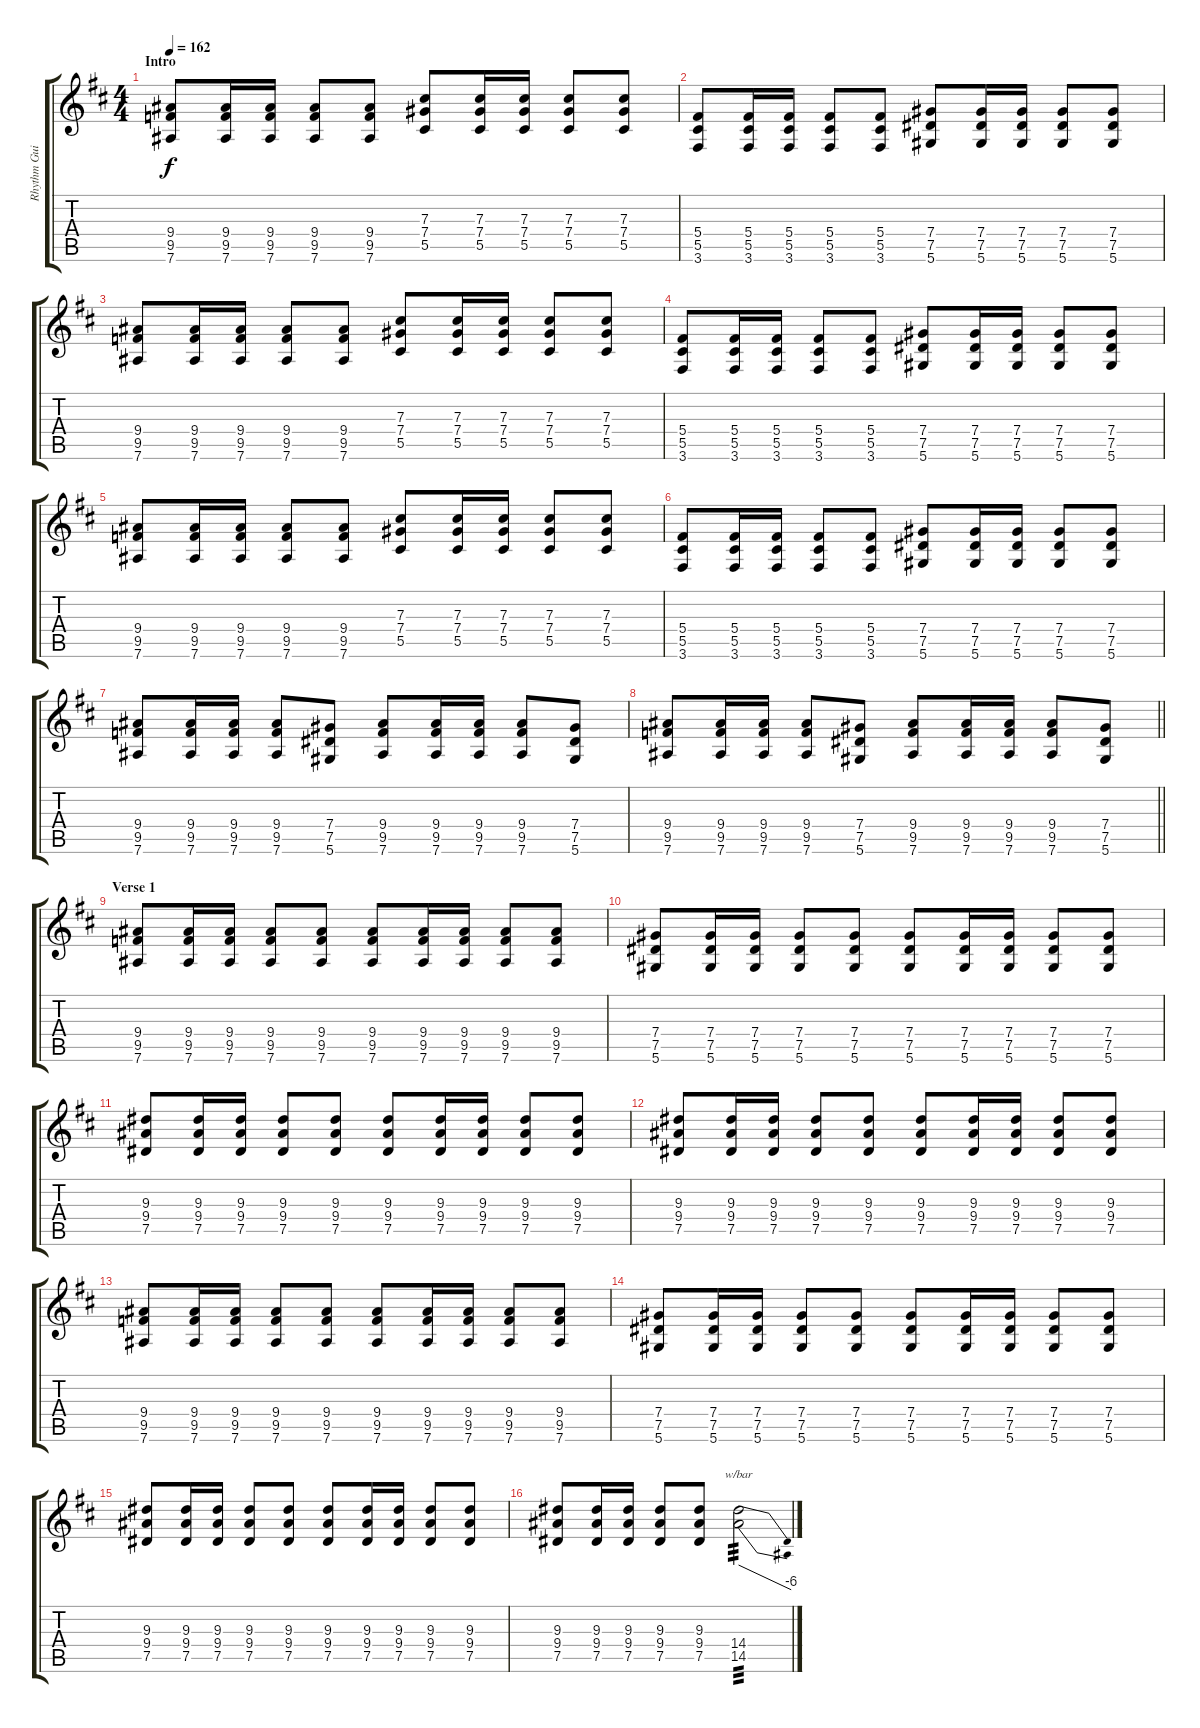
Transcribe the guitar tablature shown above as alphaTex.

\track ("Rhythm Guitar" "Rhythm Gui") {instrument distortionguitar}
\staff {score tabs}
\tuning (Eb4 Bb3 Gb3 Db3 Ab2 Eb2) {hide}
\ts (4 4)
\section ("" "Intro")
\tempo 162
\clef g2
\ks d
(9.4 9.5 7.6).8{dy f instrument distortionguitar} (9.4 9.5 7.6).16 (9.4 9.5 7.6).16 (9.4 9.5 7.6).8 (9.4 9.5 7.6).8 (7.3 7.4 5.5).8 (7.3 7.4 5.5).16 (7.3 7.4 5.5).16 (7.3 7.4 5.5).8 (7.3 7.4 5.5).8 |
(5.4 5.5 3.6).8 (5.4 5.5 3.6).16 (5.4 5.5 3.6).16 (5.4 5.5 3.6).8 (5.4 5.5 3.6).8 (7.4 7.5 5.6).8 (7.4 7.5 5.6).16 (7.4 7.5 5.6).16 (7.4 7.5 5.6).8 (7.4 7.5 5.6).8 |
(9.4 9.5 7.6).8 (9.4 9.5 7.6).16 (9.4 9.5 7.6).16 (9.4 9.5 7.6).8 (9.4 9.5 7.6).8 (7.3 7.4 5.5).8 (7.3 7.4 5.5).16 (7.3 7.4 5.5).16 (7.3 7.4 5.5).8 (7.3 7.4 5.5).8 |
(5.4 5.5 3.6).8 (5.4 5.5 3.6).16 (5.4 5.5 3.6).16 (5.4 5.5 3.6).8 (5.4 5.5 3.6).8 (7.4 7.5 5.6).8 (7.4 7.5 5.6).16 (7.4 7.5 5.6).16 (7.4 7.5 5.6).8 (7.4 7.5 5.6).8 |
(9.4 9.5 7.6).8 (9.4 9.5 7.6).16 (9.4 9.5 7.6).16 (9.4 9.5 7.6).8 (9.4 9.5 7.6).8 (7.3 7.4 5.5).8 (7.3 7.4 5.5).16 (7.3 7.4 5.5).16 (7.3 7.4 5.5).8 (7.3 7.4 5.5).8 |
(5.4 5.5 3.6).8 (5.4 5.5 3.6).16 (5.4 5.5 3.6).16 (5.4 5.5 3.6).8 (5.4 5.5 3.6).8 (7.4 7.5 5.6).8 (7.4 7.5 5.6).16 (7.4 7.5 5.6).16 (7.4 7.5 5.6).8 (7.4 7.5 5.6).8 |
(9.4 9.5 7.6).8 (9.4 9.5 7.6).16 (9.4 9.5 7.6).16 (9.4 9.5 7.6).8 (7.4 7.5 5.6).8 (9.4 9.5 7.6).8 (9.4 9.5 7.6).16 (9.4 9.5 7.6).16 (9.4 9.5 7.6).8 (7.4 7.5 5.6).8 |
\barLineRight lightlight
(9.4 9.5 7.6).8 (9.4 9.5 7.6).16 (9.4 9.5 7.6).16 (9.4 9.5 7.6).8 (7.4 7.5 5.6).8 (9.4 9.5 7.6).8 (9.4 9.5 7.6).16 (9.4 9.5 7.6).16 (9.4 9.5 7.6).8 (7.4 7.5 5.6).8 |
\section ("" "Verse 1")
(9.4 9.5 7.6).8 (9.4 9.5 7.6).16 (9.4 9.5 7.6).16 (9.4 9.5 7.6).8 (9.4 9.5 7.6).8 (9.4 9.5 7.6).8 (9.4 9.5 7.6).16 (9.4 9.5 7.6).16 (9.4 9.5 7.6).8 (9.4 9.5 7.6).8 |
(7.4 7.5 5.6).8 (7.4 7.5 5.6).16 (7.4 7.5 5.6).16 (7.4 7.5 5.6).8 (7.4 7.5 5.6).8 (7.4 7.5 5.6).8 (7.4 7.5 5.6).16 (7.4 7.5 5.6).16 (7.4 7.5 5.6).8 (7.4 7.5 5.6).8 |
(9.3 9.4 7.5).8 (9.3 9.4 7.5).16 (9.3 9.4 7.5).16 (9.3 9.4 7.5).8 (9.3 9.4 7.5).8 (9.3 9.4 7.5).8 (9.3 9.4 7.5).16 (9.3 9.4 7.5).16 (9.3 9.4 7.5).8 (9.3 9.4 7.5).8 |
(9.3 9.4 7.5).8 (9.3 9.4 7.5).16 (9.3 9.4 7.5).16 (9.3 9.4 7.5).8 (9.3 9.4 7.5).8 (9.3 9.4 7.5).8 (9.3 9.4 7.5).16 (9.3 9.4 7.5).16 (9.3 9.4 7.5).8 (9.3 9.4 7.5).8 |
(9.4 9.5 7.6).8 (9.4 9.5 7.6).16 (9.4 9.5 7.6).16 (9.4 9.5 7.6).8 (9.4 9.5 7.6).8 (9.4 9.5 7.6).8 (9.4 9.5 7.6).16 (9.4 9.5 7.6).16 (9.4 9.5 7.6).8 (9.4 9.5 7.6).8 |
(7.4 7.5 5.6).8 (7.4 7.5 5.6).16 (7.4 7.5 5.6).16 (7.4 7.5 5.6).8 (7.4 7.5 5.6).8 (7.4 7.5 5.6).8 (7.4 7.5 5.6).16 (7.4 7.5 5.6).16 (7.4 7.5 5.6).8 (7.4 7.5 5.6).8 |
(9.3 9.4 7.5).8 (9.3 9.4 7.5).16 (9.3 9.4 7.5).16 (9.3 9.4 7.5).8 (9.3 9.4 7.5).8 (9.3 9.4 7.5).8 (9.3 9.4 7.5).16 (9.3 9.4 7.5).16 (9.3 9.4 7.5).8 (9.3 9.4 7.5).8 |
(9.3 9.4 7.5).8 (9.3 9.4 7.5).16 (9.3 9.4 7.5).16 (9.3 9.4 7.5).8 (9.3 9.4 7.5).8 (14.4 14.5).2{tbe (dive default 0 0 60 -24) tp 3}
